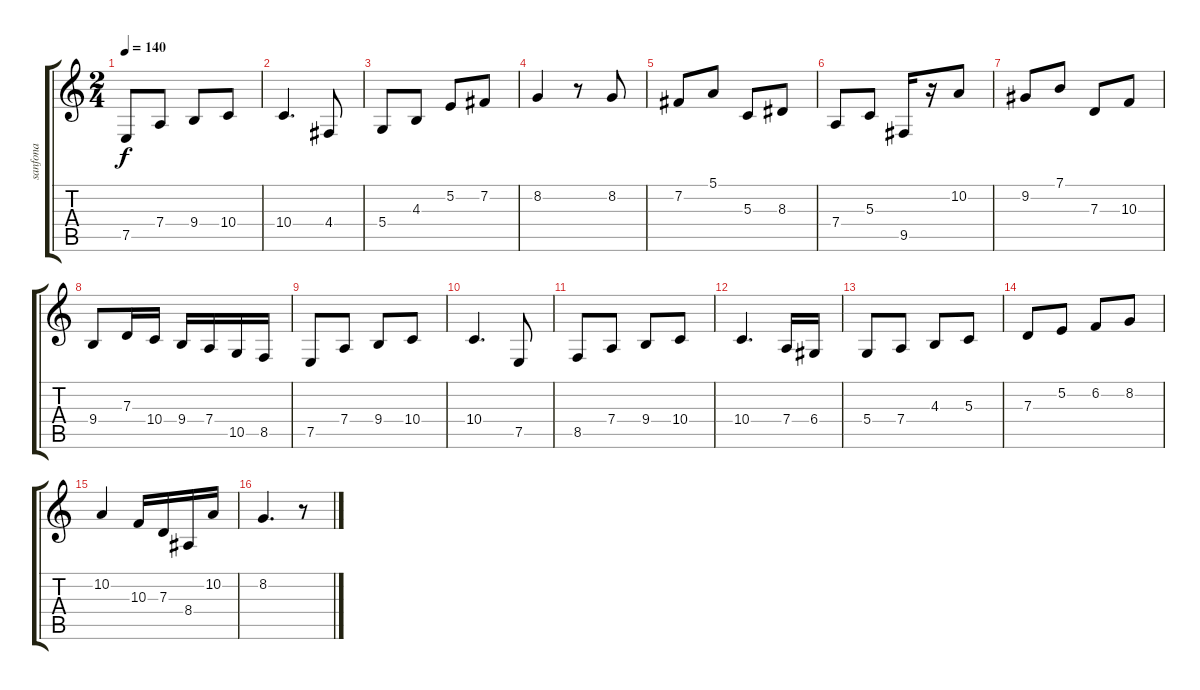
\track ("sanfona" "sanfona") {instrument accordion}
\staff {score tabs}
\tuning (E4 B3 G3 D3 A2 E2) {hide}
\ts (2 4)
\tempo 140
\clef g2
\ks c
7.5.8{dy f} 7.4.8 9.4.8 10.4.8 |
10.4.4{d} 4.4.8 |
5.4.8 4.3.8 5.2.8 7.2.8 |
8.2.4 r.8 8.2.8 |
7.2.8 5.1.8 5.3.8 8.3.8 |
7.4.8 5.3.8 9.5.16 r.16 10.2.8 |
9.2.8 7.1.8 7.3.8 10.3.8 |
9.4.8 7.3.16 10.4.16 9.4.16 7.4.16 10.5.16 8.5.16 |
7.5.8 7.4.8 9.4.8 10.4.8 |
10.4.4{d} 7.5.8 |
8.5.8 7.4.8 9.4.8 10.4.8 |
10.4.4{d} 7.4.16 6.4.16 |
5.4.8 7.4.8 4.3.8 5.3.8 |
7.3.8 5.2.8 6.2.8 8.2.8 |
10.2.4 10.3.16 7.3.16 8.4.16 10.2.16 |
8.2.4{d} r.8
